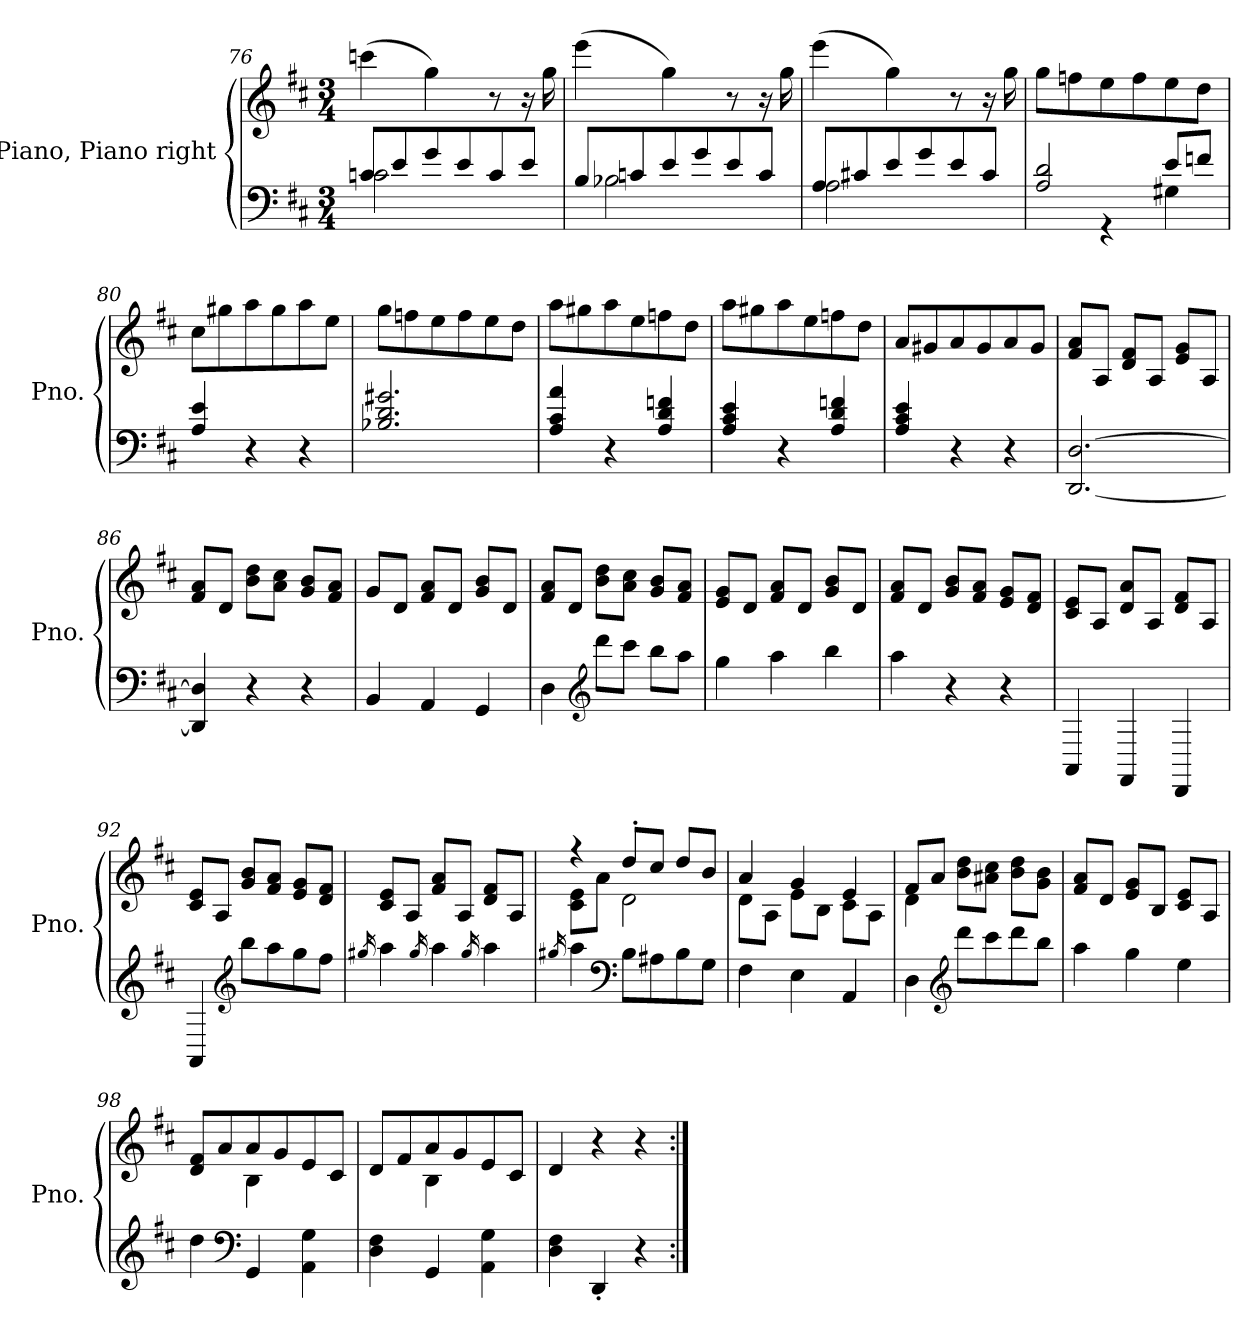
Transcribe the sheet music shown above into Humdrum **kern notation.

**kern	**kern
*part1	*part1
*staff2	*staff1
*I"Piano, Piano right	*
*I'Pno.	*
*clefF4	*clefG2
*k[f#c#]	*k[f#c#]
*M3/4	*M3/4
=76	=76
*^	*
8c#/L	2cn\	(4cccn\
8e/	.	.
8g/	.	4gg\)
8e/	.	.
8c/	4ryy	8r
8e/J	.	16r
.	.	16gg\
!!LO:LB:g=z
=77	=77	=77
8B/L	2B-X\	(4eee\
8cn/	.	.
8e/	.	4gg\)
8g/	.	.
8e/	4ryy	8r
8c/J	.	16r
.	.	16gg\
=78	=78	=78
8A/L	2A\	(4eee\
8c#X/	.	.
8e/	.	4gg\)
8g/	.	.
8e/	4ryy	8r
8c#/J	.	16r
.	.	16gg\
=79	=79	=79
2A/ 2d/	4ryy	8gg\L
.	.	8ffn\
.	4r	8ee\
.	.	8ff\
8e/L	4G#X\	8ee\
8fn/J	.	8dd\J
*v	*v	*
=80	=80
4A/ 4e/	8cc#\L
.	8gg#X\
4r	8aa\
.	8gg#\
4r	8aa\
.	8ee\J
=81	=81
2.B-X/ 2.d/ 2.g#X/	8gg\L
.	8ffn\
.	8ee\
.	8ff\
.	8ee\
.	8dd\J
!!LO:LB:g=z
=82	=82
4A/ 4c#/ 4a/	8aa\L
.	8gg#X\
4r	8aa\
.	8ee\
4A/ 4d/ 4fn/	8ffn\
.	8dd\J
=83	=83
4A/ 4c#/ 4e/	8aa\L
.	8gg#X\
4r	8aa\
.	8ee\
4A/ 4d/ 4fn/	8ffn\
.	8dd\J
=84	=84
4A/ 4c#/ 4e/	8a/L
.	8g#X/
4r	8a/
.	8g#/
4r	8a/
.	8g#/J
=85	=85
[2.DD/ [2.D/	8f#/ 8a/L
.	8A/J
.	8d/ 8f#/L
.	8A/J
.	8e/ 8g/L
.	8A/J
=86	=86
4DD/] 4D/]	8f#/ 8a/L
.	8d/J
4r	8b\ 8dd\L
.	8a\ 8cc#\J
4r	8g/ 8b/L
.	8f#/ 8a/J
=87	=87
4BB/	8g/L
.	8d/J
4AA/	8f#/ 8a/L
.	8d/J
4GG/	8g/ 8b/L
.	8d/J
!!LO:LB:g=z
=88	=88
4D\	8f#/ 8a/L
.	8d/J
*clefG2	*
8ddd\L	8b\ 8dd\L
8ccc#\J	8a\ 8cc#\J
8bb\L	8g/ 8b/L
8aa\J	8f#/ 8a/J
=89	=89
4gg\	8e/ 8g/L
.	8d/J
4aa\	8f#/ 8a/L
.	8d/J
4bb\	8g/ 8b/L
.	8d/J
=90	=90
4aa\	8f#/ 8a/L
.	8d/J
4r	8g/ 8b/L
.	8f#/ 8a/J
4r	8e/ 8g/L
.	8d/ 8f#/J
=91	=91
4AA/	8c#/ 8e/L
.	8A/J
4FF#/	8d/ 8a/L
.	8A/J
4DD/	8d/ 8f#/L
.	8A/J
=92	=92
4AA/	8c#/ 8e/L
.	8A/J
*clefG2	*
8bb\L	8g/ 8b/L
8aa\	8f#/ 8a/J
8gg\	8e/ 8g/L
8ff#\J	8d/ 8f#/J
!!LO:PB:g=z
=93	=93
16qgg#X/	.
4aa\	8c#/ 8e/L
.	8A/J
16qgg#/	.
4aa\	8f#/ 8a/L
.	8A/J
16qgg#/	.
4aa\	8d/ 8f#/L
.	8A/J
=94	=94
16qgg#X/	.
*	*^
4aa\	4r	8c#\ 8e\L
.	.	8a\J
*clefF4	*	*
8B\L	8dd'/L	2d\
8A#X\	8cc#/J	.
8B\	8dd/L	.
8G\J	8b/J	.
=95	=95	=95
4F#\	4a/	8d\L
.	.	8A\J
4E\	4g/	8e\L
.	.	8B\J
4AA/	4e/	8c#\L
.	.	8A\J
=96	=96	=96
4D\	8f#/L	4d\
.	8a/J	.
*clefG2	*	*
8ddd\L	8b\ 8dd\L	2ryy
8ccc#\	8a#X\ 8cc#\J	.
8ddd\	8b\ 8dd\L	.
8bb\J	8g\ 8b\J	.
*	*v	*v
=97	=97
4aa\	8f#/ 8a/L
.	8d/J
4gg\	8e/ 8g/L
.	8B/J
4ee\	8c#/ 8e/L
.	8A/J
=98	=98
*	*^
4dd\	8d/ 8f#/L	4ryy
.	8a/	.
*clefF4	*	*
4GG/	8a/	4B\
.	8g/	.
4AA\ 4G\	8e/	4ryy
.	8c#/J	.
!!LO:LB:g=z	!!
=99	=99	=99
4D\ 4F#\	8d/L	4ryy
.	8f#/	.
4GG/	8a/	4B\
.	8g/	.
4AA\ 4G\	8e/	4ryy
.	8c#/J	.
*	*v	*v
=100	=100
4D\ 4F#\	4d/
4DD'/	4r
4r	4r
=:|!	=:|!
*-	*-
